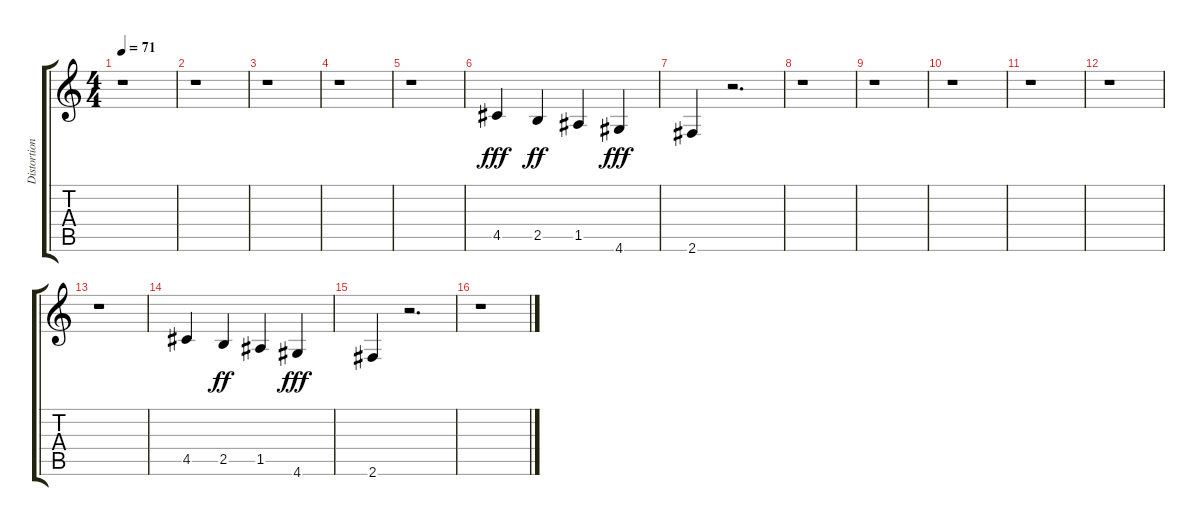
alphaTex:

\track ("Distortion Guitar   " "Distortion") {instrument acousticbass}
\staff {score tabs}
\tuning (E4 B3 G3 D3 A2 E2) {hide}
\ts (4 4)
\tempo 71
\clef g2
\ks c
r.1{dy fff} |
r.1 |
r.1 |
r.1 |
r.1 |
4.5.4 2.5.4{dy ff} 1.5.4 4.6.4{dy fff} |
2.6.4 r.2{d} |
r.1 |
r.1 |
r.1 |
r.1 |
r.1 |
r.1 |
4.5.4 2.5.4{dy ff} 1.5.4 4.6.4{dy fff} |
2.6.4 r.2{d} |
r.1
